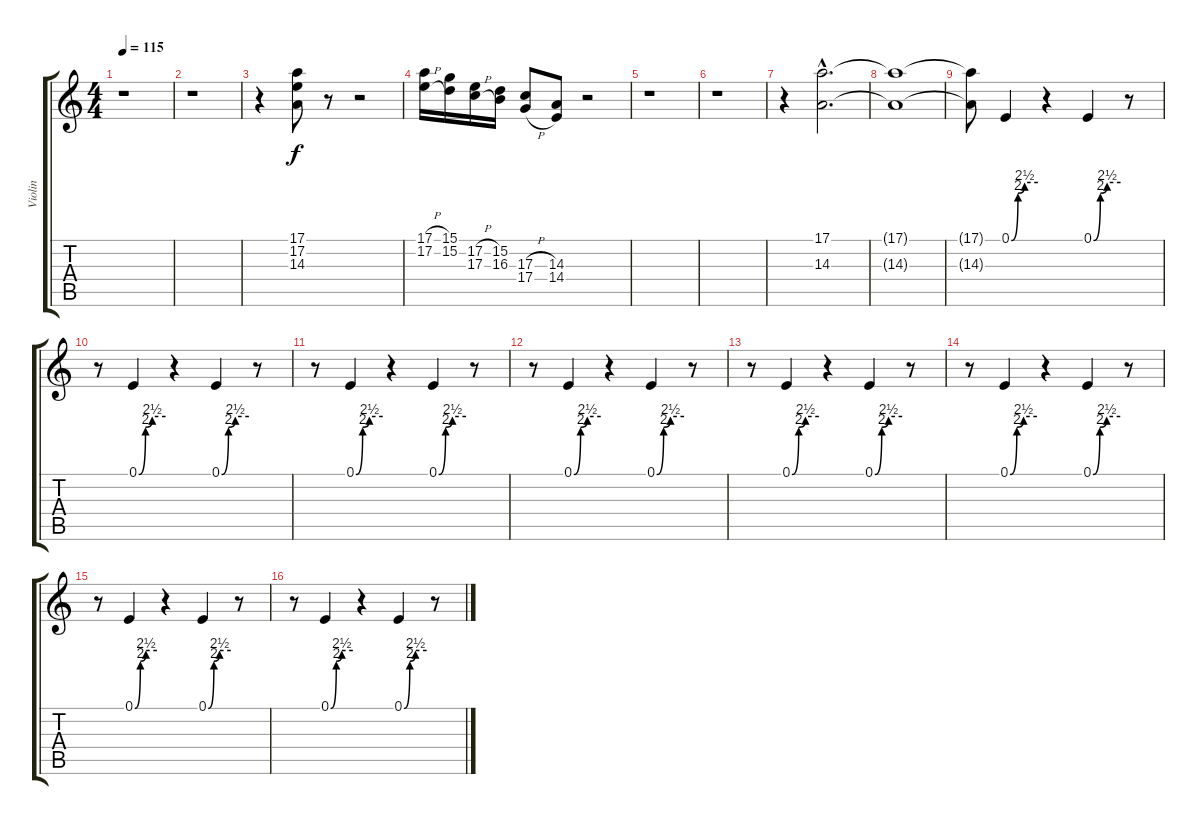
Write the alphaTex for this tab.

\track ("Violin" "Violin") {instrument violin}
\staff {score tabs}
\tuning (E4 B3 G3 D3 A2 E2) {hide}
\ts (4 4)
\tempo 115
\clef g2
\ks c
r.1{dy f} |
r.1 |
r.4 (17.1 17.2 14.3).8 r.8 r.2 |
(17.1{h} 17.2{h}).16 (15.1 15.2).16 (17.2{h} 17.3{h}).16 (15.2 16.3).16 (17.3{h} 17.4{h}).8 (14.3 14.4).8 r.2 |
r.1 |
r.1 |
r.4 (17.1{hac} 14.3{hac}).2{d} |
(17.1{t} 14.3{t}).1 |
(17.1{t} 14.3{t}).8 0.1{be (custom 0 0 15 8 30 10 60 10)}.4 r.4 0.1{be (custom 0 0 15 8 30 10 60 10)}.4 r.8 |
r.8 0.1{be (custom 0 0 15 8 30 10 60 10)}.4 r.4 0.1{be (custom 0 0 15 8 30 10 60 10)}.4 r.8 |
r.8 0.1{be (custom 0 0 15 8 30 10 60 10)}.4 r.4 0.1{be (custom 0 0 15 8 30 10 60 10)}.4 r.8 |
r.8 0.1{be (custom 0 0 15 8 30 10 60 10)}.4 r.4 0.1{be (custom 0 0 15 8 30 10 60 10)}.4 r.8 |
r.8 0.1{be (custom 0 0 15 8 30 10 60 10)}.4 r.4 0.1{be (custom 0 0 15 8 30 10 60 10)}.4 r.8 |
r.8 0.1{be (custom 0 0 15 8 30 10 60 10)}.4 r.4 0.1{be (custom 0 0 15 8 30 10 60 10)}.4 r.8 |
r.8 0.1{be (custom 0 0 15 8 30 10 60 10)}.4 r.4 0.1{be (custom 0 0 15 8 30 10 60 10)}.4 r.8 |
r.8 0.1{be (custom 0 0 15 8 30 10 60 10)}.4 r.4 0.1{be (custom 0 0 15 8 30 10 60 10)}.4 r.8
